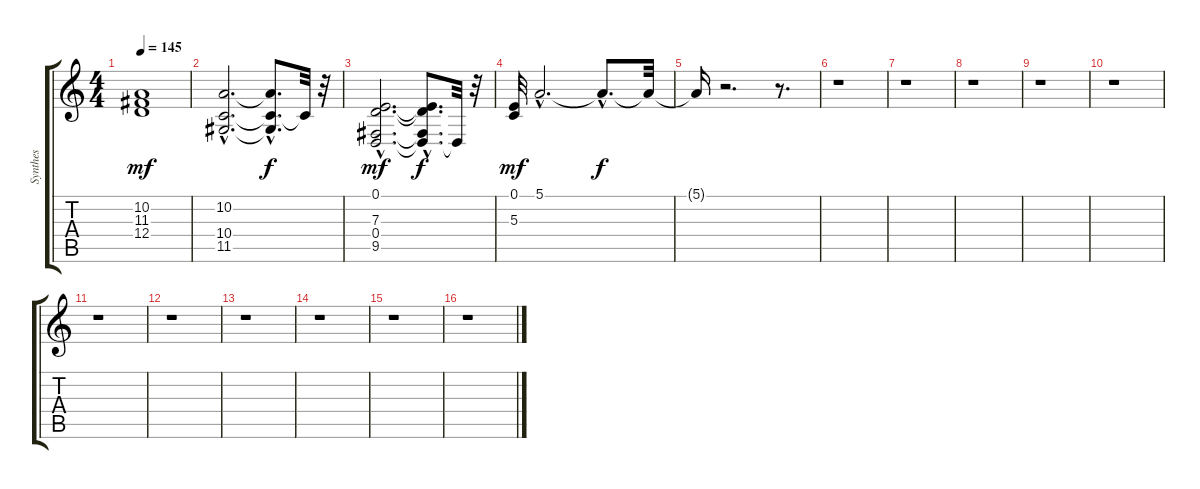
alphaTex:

\track ("Synthes" "Synthes") {instrument lead2sawtooth}
\staff {score tabs}
\tuning (E4 B3 G3 D3 A2 E2) {hide}
\ts (4 4)
\tempo 145
\clef g2
\ks c
(10.2 11.3 12.4).1{dy mf} |
(10.2{hac} 10.4{hac} 11.5{hac}).2{d} (10.2{hac t} 10.4{hac t} 11.5{t}).8{d dy f} 10.4{t}.32 r.32 |
(0.1{hac} 7.3{hac} 0.4{hac} 9.5{hac}).2{d dy mf} (0.1{hac t} 7.3{hac t} 0.4{hac t} 9.5{t}).8{d dy f} 0.4{t}.32 r.32 |
(0.1 5.3).32{dy mf} 5.1{hac}.2{d} 5.1{hac t}.8{d dy f} 5.1{t}.32 |
5.1{t}.16 r.2{d} r.8{d} |
r.1 |
r.1 |
r.1 |
r.1 |
r.1 |
r.1 |
r.1 |
r.1 |
r.1 |
r.1 |
r.1
